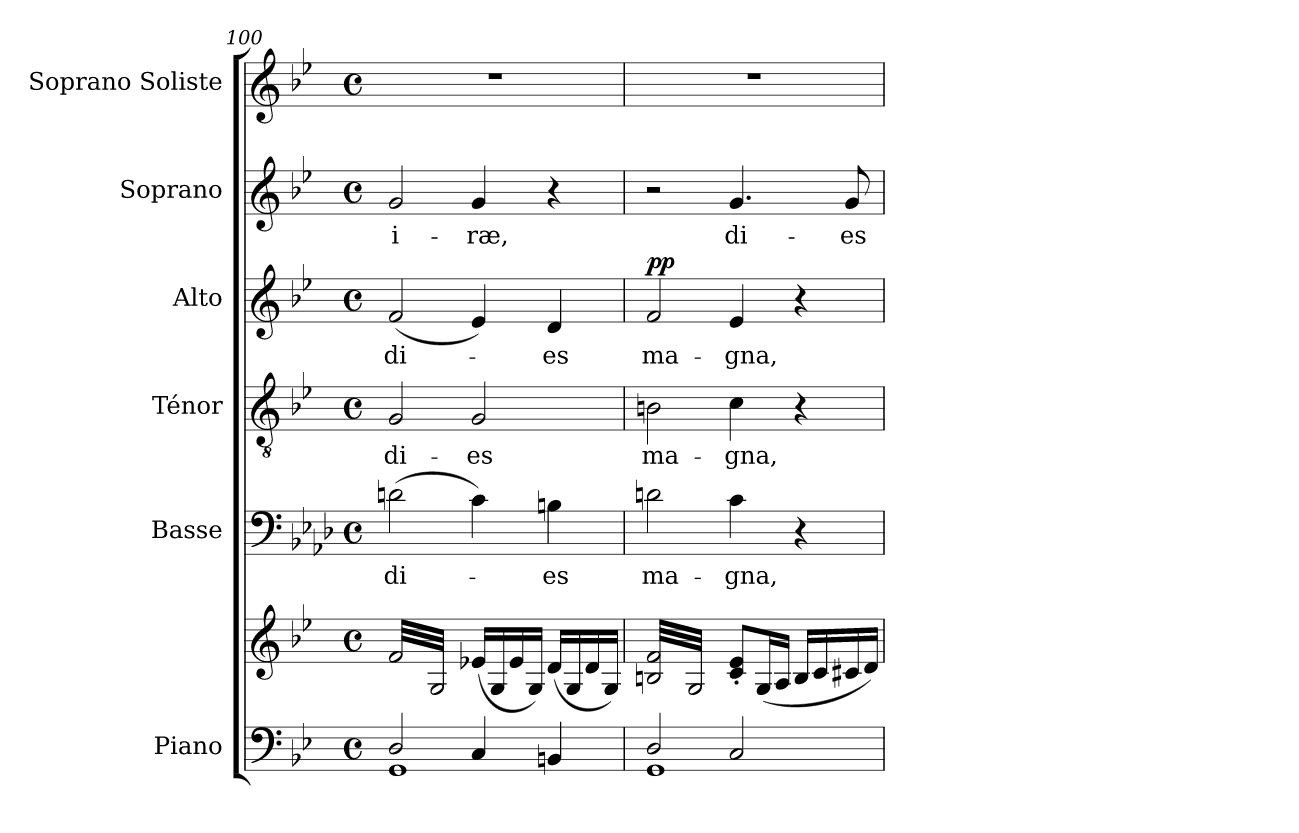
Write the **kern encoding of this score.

**kern	**kern	**kern	**text	**kern	**text	**kern	**text	**dynam	**kern	**text	**kern
*part6	*part6	*part5	*part5	*part4	*part4	*part3	*part3	*part3	*part2	*part2	*part1
*staff7	*staff6	*staff5	*staff5	*staff4	*staff4	*staff3	*staff3	*staff3	*staff2	*staff2	*staff1
*I"Piano	*	*I"Basse	*	*I"Ténor	*	*I"Alto	*	*	*I"Soprano	*	*I"Soprano Soliste
*I'Pno.	*	*I'B.	*	*I'T.	*	*I'A.	*	*	*I'S.	*	*
!!LO:PB:g=z
*clefF4	*clefG2	*clefF4	*	*clefGv2	*	*clefG2	*	*	*clefG2	*	*clefG2
*	*	*ITrd8c14	*	*	*	*	*	*	*	*	*
*k[b-e-]	*k[b-e-]	*k[b-e-a-d-]	*	*k[b-e-]	*	*k[b-e-]	*	*	*k[b-e-]	*	*k[b-e-]
*M4/4	*M4/4	*M4/4	*	*M4/4	*	*M4/4	*	*	*M4/4	*	*M4/4
*met(c)	*met(c)	*met(c)	*	*met(c)	*	*met(c)	*	*	*met(c)	*	*met(c)
=100	=100	=100	=100	=100	=100	=100	=100	=100	=100	=100	=100
*^	*	*	*	*	*	*	*	*	*	*	*
*	*	*tremolo	*	*	*	*	*	*	*	*	*	*
2D/	1GG	(32f/LLL	(2Dni\	di-	2G/	di-	(2f/	di-	.	2g/	i-	1r
.	.	32G/)	.	.	.	.	.	.	.	.	.	.
.	.	32f/	.	.	.	.	.	.	.	.	.	.
.	.	32G/)	.	.	.	.	.	.	.	.	.	.
.	.	32f/	.	.	.	.	.	.	.	.	.	.
.	.	32G/)	.	.	.	.	.	.	.	.	.	.
.	.	32f/	.	.	.	.	.	.	.	.	.	.
.	.	32G/)	.	.	.	.	.	.	.	.	.	.
.	.	32f/	.	.	.	.	.	.	.	.	.	.
.	.	32G/)	.	.	.	.	.	.	.	.	.	.
.	.	32f/	.	.	.	.	.	.	.	.	.	.
.	.	32G/)	.	.	.	.	.	.	.	.	.	.
.	.	32f/	.	.	.	.	.	.	.	.	.	.
.	.	32G/)	.	.	.	.	.	.	.	.	.	.
.	.	32f/	.	.	.	.	.	.	.	.	.	.
.	.	32G/)JJJ	.	.	.	.	.	.	.	.	.	.
*	*	*Xtremolo	*	*	*	*	*	*	*	*	*	*
4C/	.	(16e-X/LL	4Ci\)	.	2G/	-es	4e-/)	.	.	4g/	-ræ,	.
.	.	.	.	.	.	.	.	.	.	.	.	.
.	.	16G/	.	.	.	.	.	.	.	.	.	.
.	.	.	.	.	.	.	.	.	.	.	.	.
.	.	16e-/	.	.	.	.	.	.	.	.	.	.
.	.	.	.	.	.	.	.	.	.	.	.	.
.	.	16G/JJ)	.	.	.	.	.	.	.	.	.	.
.	.	.	.	.	.	.	.	.	.	.	.	.
4BBn/	.	(16d/LL	4BBni\	-es	.	.	4d/	-es	.	4r	.	.
.	.	16G/	.	.	.	.	.	.	.	.	.	.
.	.	16d/	.	.	.	.	.	.	.	.	.	.
.	.	16G/JJ)	.	.	.	.	.	.	.	.	.	.
=101	=101	=101	=101	=101	=101	=101	=101	=101	=101	=101	=101	=101
!	!	!	!	!	!	!	!	!	!LO:DY:a	!	!	!
*	*	*tremolo	*	*	*	*	*	*	*	*	*	*
2D/	1GG	(32Bn/ 32f/LLL	2Dni\	ma-	2Bn\	ma-	2f/	ma-	pp	2r	.	1r
.	.	32G/)	.	.	.	.	.	.	.	.	.	.
.	.	32Bn/ 32f/	.	.	.	.	.	.	.	.	.	.
.	.	32G/)	.	.	.	.	.	.	.	.	.	.
.	.	32Bn/ 32f/	.	.	.	.	.	.	.	.	.	.
.	.	32G/)	.	.	.	.	.	.	.	.	.	.
.	.	32Bn/ 32f/	.	.	.	.	.	.	.	.	.	.
.	.	32G/)	.	.	.	.	.	.	.	.	.	.
.	.	32Bn/ 32f/	.	.	.	.	.	.	.	.	.	.
.	.	32G/)	.	.	.	.	.	.	.	.	.	.
.	.	32Bn/ 32f/	.	.	.	.	.	.	.	.	.	.
.	.	32G/)	.	.	.	.	.	.	.	.	.	.
.	.	32Bn/ 32f/	.	.	.	.	.	.	.	.	.	.
.	.	32G/)	.	.	.	.	.	.	.	.	.	.
.	.	32Bn/ 32f/	.	.	.	.	.	.	.	.	.	.
.	.	32G/)JJJ	.	.	.	.	.	.	.	.	.	.
*	*	*Xtremolo	*	*	*	*	*	*	*	*	*	*
2C/	.	8c/' 8e-/'L	4Ci\	-gna,	4c\	-gna,	4e-/	-gna,	.	4.g/	di-	.
.	.	.	.	.	.	.	.	.	.	.	.	.
.	.	.	.	.	.	.	.	.	.	.	.	.
.	.	.	.	.	.	.	.	.	.	.	.	.
.	.	(16G/L	.	.	.	.	.	.	.	.	.	.
.	.	.	.	.	.	.	.	.	.	.	.	.
.	.	16A/JJ	.	.	.	.	.	.	.	.	.	.
.	.	.	.	.	.	.	.	.	.	.	.	.
.	.	16B/LL	4r	.	4r	.	4r	.	.	.	.	.
.	.	16c/	.	.	.	.	.	.	.	.	.	.
.	.	16c#X/	.	.	.	.	.	.	.	8g/	-es	.
.	.	16d/JJ)	.	.	.	.	.	.	.	.	.	.
*v	*v	*	*	*	*	*	*	*	*	*	*	*
=	=	=	=	=	=	=	=	=	=	=	=
*-	*-	*-	*-	*-	*-	*-	*-	*-	*-	*-	*-
